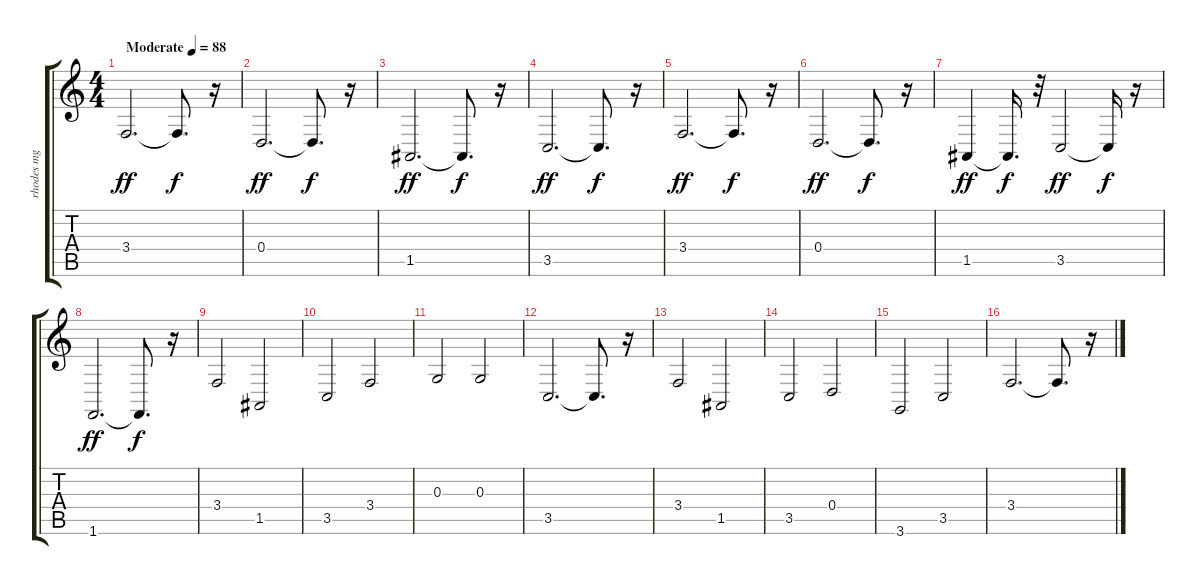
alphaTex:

\track ("rhodes mg" "rhodes mg") {instrument electricpiano1}
\staff {score tabs}
\tuning (E4 B3 G3 D3 A2 E2) {hide}
\ts (4 4)
\tempo (88 "Moderate")
\clef g2
\ks c
3.4.2{d dy ff instrument electricpiano1} 3.4{t}.8{d dy f} r.16 |
0.4.2{d dy ff} 0.4{t}.8{d dy f} r.16 |
1.5.2{d dy ff} 1.5{t}.8{d dy f} r.16 |
3.5.2{d dy ff} 3.5{t}.8{d dy f} r.16 |
3.4.2{d dy ff} 3.4{t}.8{d dy f} r.16 |
0.4.2{d dy ff} 0.4{t}.8{d dy f} r.16 |
1.5.4{dy ff} 1.5{t}.16{d dy f} r.32 3.5.2{dy ff} 3.5{t}.16{dy f} r.16 |
1.6.2{d dy ff} 1.6{t}.8{d dy f} r.16 |
3.4.2 1.5.2 |
3.5.2 3.4.2 |
0.3.2 0.3.2 |
3.5.2{d} 3.5{t}.8{d} r.16 |
3.4.2 1.5.2 |
3.5.2 0.4.2 |
3.6.2 3.5.2 |
3.4.2{d} 3.4{t}.8{d} r.16
